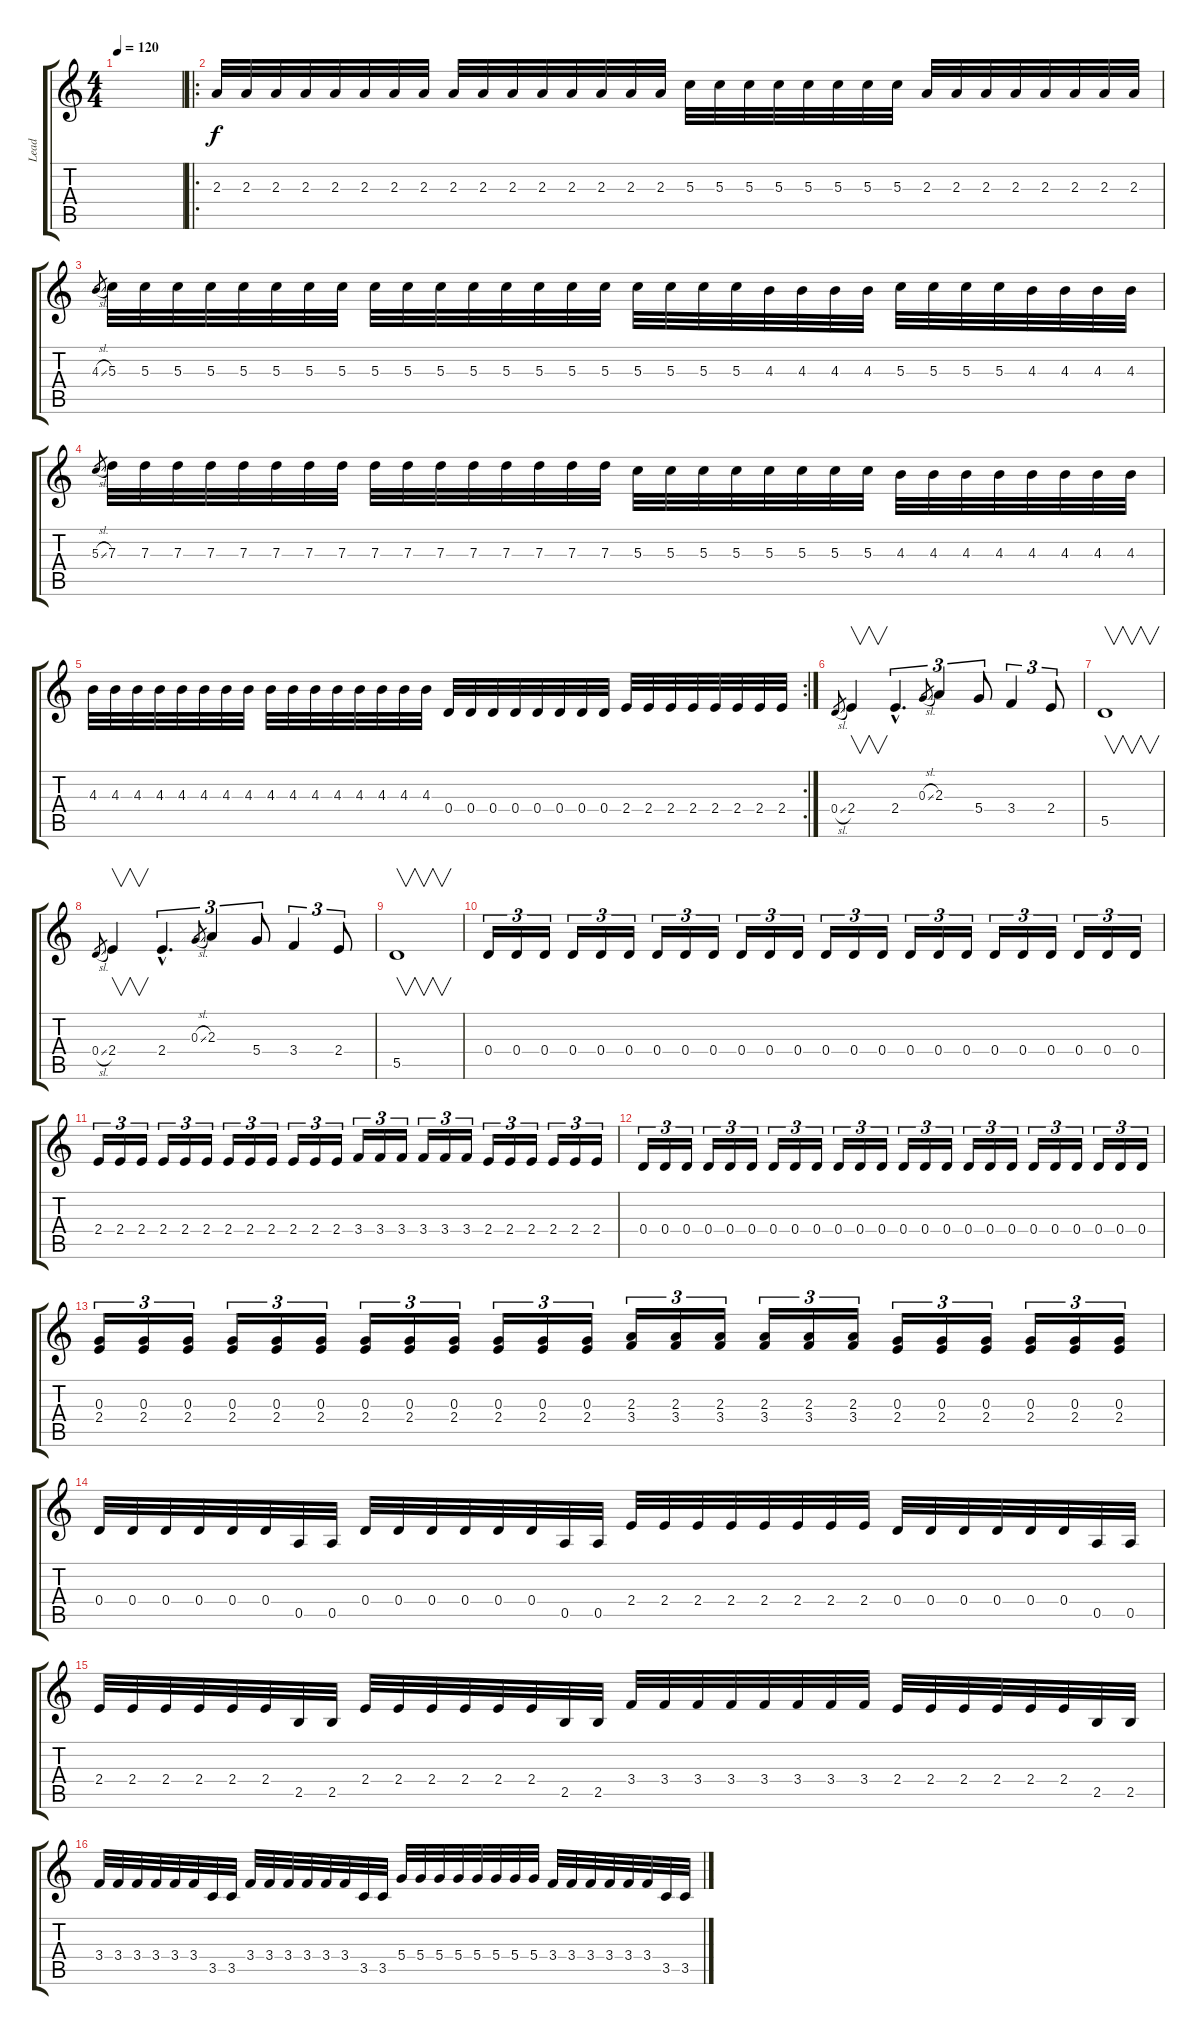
\track ("Lead" "Lead") {instrument distortionguitar}
\staff {score tabs}
\tuning (E4 B3 G3 D3 A2 E2) {hide}
\ts (4 4)
\tempo 120
\clef g2
\ks c
|
\ro
2.3.32 2.3.32 2.3.32 2.3.32 2.3.32 2.3.32 2.3.32 2.3.32 2.3.32 2.3.32 2.3.32 2.3.32 2.3.32 2.3.32 2.3.32 2.3.32 5.3.32 5.3.32 5.3.32 5.3.32 5.3.32 5.3.32 5.3.32 5.3.32 2.3.32 2.3.32 2.3.32 2.3.32 2.3.32 2.3.32 2.3.32 2.3.32 |
4.3{sl}.8{gr} 5.3.32 5.3.32 5.3.32 5.3.32 5.3.32 5.3.32 5.3.32 5.3.32 5.3.32 5.3.32 5.3.32 5.3.32 5.3.32 5.3.32 5.3.32 5.3.32 5.3.32 5.3.32 5.3.32 5.3.32 4.3.32 4.3.32 4.3.32 4.3.32 5.3.32 5.3.32 5.3.32 5.3.32 4.3.32 4.3.32 4.3.32 4.3.32 |
5.3{sl}.8{gr} 7.3.32 7.3.32 7.3.32 7.3.32 7.3.32 7.3.32 7.3.32 7.3.32 7.3.32 7.3.32 7.3.32 7.3.32 7.3.32 7.3.32 7.3.32 7.3.32 5.3.32 5.3.32 5.3.32 5.3.32 5.3.32 5.3.32 5.3.32 5.3.32 4.3.32 4.3.32 4.3.32 4.3.32 4.3.32 4.3.32 4.3.32 4.3.32 |
\rc 2
4.3.32 4.3.32 4.3.32 4.3.32 4.3.32 4.3.32 4.3.32 4.3.32 4.3.32 4.3.32 4.3.32 4.3.32 4.3.32 4.3.32 4.3.32 4.3.32 0.4.32 0.4.32 0.4.32 0.4.32 0.4.32 0.4.32 0.4.32 0.4.32 2.4.32 2.4.32 2.4.32 2.4.32 2.4.32 2.4.32 2.4.32 2.4.32 |
0.4{sl}.8{gr} 2.4.4{v} 2.4{hac}.4{d tu (3 2)} 0.3{sl}.8{gr} 2.3.4{tu (3 2)} 5.4.8{tu (3 2)} 3.4.4{tu (3 2)} 2.4.8{tu (3 2)} |
5.5.1{v} |
0.4{sl}.8{gr} 2.4.4{v} 2.4{hac}.4{d tu (3 2)} 0.3{sl}.8{gr} 2.3.4{tu (3 2)} 5.4.8{tu (3 2)} 3.4.4{tu (3 2)} 2.4.8{tu (3 2)} |
5.5.1{v} |
0.4.16{tu (3 2)} 0.4.16{tu (3 2)} 0.4.16{tu (3 2)} 0.4.16{tu (3 2)} 0.4.16{tu (3 2)} 0.4.16{tu (3 2)} 0.4.16{tu (3 2)} 0.4.16{tu (3 2)} 0.4.16{tu (3 2)} 0.4.16{tu (3 2)} 0.4.16{tu (3 2)} 0.4.16{tu (3 2)} 0.4.16{tu (3 2)} 0.4.16{tu (3 2)} 0.4.16{tu (3 2)} 0.4.16{tu (3 2)} 0.4.16{tu (3 2)} 0.4.16{tu (3 2)} 0.4.16{tu (3 2)} 0.4.16{tu (3 2)} 0.4.16{tu (3 2)} 0.4.16{tu (3 2)} 0.4.16{tu (3 2)} 0.4.16{tu (3 2)} |
2.4.16{tu (3 2)} 2.4.16{tu (3 2)} 2.4.16{tu (3 2)} 2.4.16{tu (3 2)} 2.4.16{tu (3 2)} 2.4.16{tu (3 2)} 2.4.16{tu (3 2)} 2.4.16{tu (3 2)} 2.4.16{tu (3 2)} 2.4.16{tu (3 2)} 2.4.16{tu (3 2)} 2.4.16{tu (3 2)} 3.4.16{tu (3 2)} 3.4.16{tu (3 2)} 3.4.16{tu (3 2)} 3.4.16{tu (3 2)} 3.4.16{tu (3 2)} 3.4.16{tu (3 2)} 2.4.16{tu (3 2)} 2.4.16{tu (3 2)} 2.4.16{tu (3 2)} 2.4.16{tu (3 2)} 2.4.16{tu (3 2)} 2.4.16{tu (3 2)} |
0.4.16{tu (3 2)} 0.4.16{tu (3 2)} 0.4.16{tu (3 2)} 0.4.16{tu (3 2)} 0.4.16{tu (3 2)} 0.4.16{tu (3 2)} 0.4.16{tu (3 2)} 0.4.16{tu (3 2)} 0.4.16{tu (3 2)} 0.4.16{tu (3 2)} 0.4.16{tu (3 2)} 0.4.16{tu (3 2)} 0.4.16{tu (3 2)} 0.4.16{tu (3 2)} 0.4.16{tu (3 2)} 0.4.16{tu (3 2)} 0.4.16{tu (3 2)} 0.4.16{tu (3 2)} 0.4.16{tu (3 2)} 0.4.16{tu (3 2)} 0.4.16{tu (3 2)} 0.4.16{tu (3 2)} 0.4.16{tu (3 2)} 0.4.16{tu (3 2)} |
(0.3 2.4).16{tu (3 2)} (0.3 2.4).16{tu (3 2)} (0.3 2.4).16{tu (3 2)} (0.3 2.4).16{tu (3 2)} (0.3 2.4).16{tu (3 2)} (0.3 2.4).16{tu (3 2)} (0.3 2.4).16{tu (3 2)} (0.3 2.4).16{tu (3 2)} (0.3 2.4).16{tu (3 2)} (0.3 2.4).16{tu (3 2)} (0.3 2.4).16{tu (3 2)} (0.3 2.4).16{tu (3 2)} (2.3 3.4).16{tu (3 2)} (2.3 3.4).16{tu (3 2)} (2.3 3.4).16{tu (3 2)} (2.3 3.4).16{tu (3 2)} (2.3 3.4).16{tu (3 2)} (2.3 3.4).16{tu (3 2)} (0.3 2.4).16{tu (3 2)} (0.3 2.4).16{tu (3 2)} (0.3 2.4).16{tu (3 2)} (0.3 2.4).16{tu (3 2)} (0.3 2.4).16{tu (3 2)} (0.3 2.4).16{tu (3 2)} |
0.4.32 0.4.32 0.4.32 0.4.32 0.4.32 0.4.32 0.5.32 0.5.32 0.4.32 0.4.32 0.4.32 0.4.32 0.4.32 0.4.32 0.5.32 0.5.32 2.4.32 2.4.32 2.4.32 2.4.32 2.4.32 2.4.32 2.4.32 2.4.32 0.4.32 0.4.32 0.4.32 0.4.32 0.4.32 0.4.32 0.5.32 0.5.32 |
2.4.32 2.4.32 2.4.32 2.4.32 2.4.32 2.4.32 2.5.32 2.5.32 2.4.32 2.4.32 2.4.32 2.4.32 2.4.32 2.4.32 2.5.32 2.5.32 3.4.32 3.4.32 3.4.32 3.4.32 3.4.32 3.4.32 3.4.32 3.4.32 2.4.32 2.4.32 2.4.32 2.4.32 2.4.32 2.4.32 2.5.32 2.5.32 |
3.4.32 3.4.32 3.4.32 3.4.32 3.4.32 3.4.32 3.5.32 3.5.32 3.4.32 3.4.32 3.4.32 3.4.32 3.4.32 3.4.32 3.5.32 3.5.32 5.4.32 5.4.32 5.4.32 5.4.32 5.4.32 5.4.32 5.4.32 5.4.32 3.4.32 3.4.32 3.4.32 3.4.32 3.4.32 3.4.32 3.5.32 3.5.32
